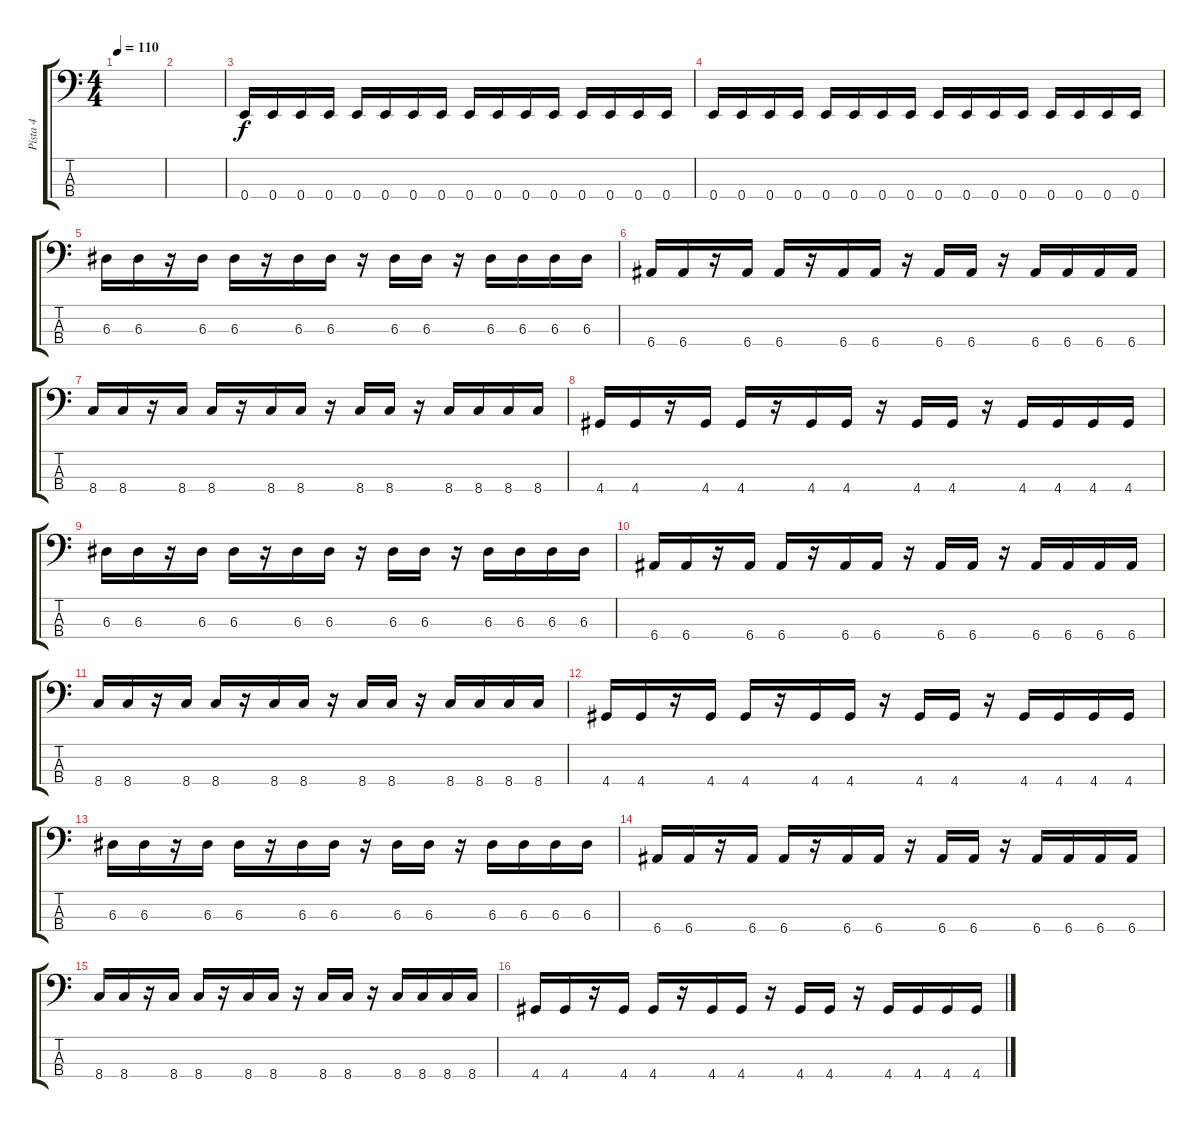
\track ("Pista 4" "Pista 4") {instrument electricbassfinger}
\staff {score tabs}
\tuning (G2 D2 A1 E1) {hide}
\ts (4 4)
\tempo 110
\clef f4
\ks c
|
|
0.4.16 0.4.16 0.4.16 0.4.16 0.4.16 0.4.16 0.4.16 0.4.16 0.4.16 0.4.16 0.4.16 0.4.16 0.4.16 0.4.16 0.4.16 0.4.16 |
0.4.16 0.4.16 0.4.16 0.4.16 0.4.16 0.4.16 0.4.16 0.4.16 0.4.16 0.4.16 0.4.16 0.4.16 0.4.16 0.4.16 0.4.16 0.4.16 |
6.3.16 6.3.16 r.16 6.3.16 6.3.16 r.16 6.3.16 6.3.16 r.16 6.3.16 6.3.16 r.16 6.3.16 6.3.16 6.3.16 6.3.16 |
6.4.16 6.4.16 r.16 6.4.16 6.4.16 r.16 6.4.16 6.4.16 r.16 6.4.16 6.4.16 r.16 6.4.16 6.4.16 6.4.16 6.4.16 |
8.4.16 8.4.16 r.16 8.4.16 8.4.16 r.16 8.4.16 8.4.16 r.16 8.4.16 8.4.16 r.16 8.4.16 8.4.16 8.4.16 8.4.16 |
4.4.16 4.4.16 r.16 4.4.16 4.4.16 r.16 4.4.16 4.4.16 r.16 4.4.16 4.4.16 r.16 4.4.16 4.4.16 4.4.16 4.4.16 |
6.3.16 6.3.16 r.16 6.3.16 6.3.16 r.16 6.3.16 6.3.16 r.16 6.3.16 6.3.16 r.16 6.3.16 6.3.16 6.3.16 6.3.16 |
6.4.16 6.4.16 r.16 6.4.16 6.4.16 r.16 6.4.16 6.4.16 r.16 6.4.16 6.4.16 r.16 6.4.16 6.4.16 6.4.16 6.4.16 |
8.4.16 8.4.16 r.16 8.4.16 8.4.16 r.16 8.4.16 8.4.16 r.16 8.4.16 8.4.16 r.16 8.4.16 8.4.16 8.4.16 8.4.16 |
4.4.16 4.4.16 r.16 4.4.16 4.4.16 r.16 4.4.16 4.4.16 r.16 4.4.16 4.4.16 r.16 4.4.16 4.4.16 4.4.16 4.4.16 |
6.3.16 6.3.16 r.16 6.3.16 6.3.16 r.16 6.3.16 6.3.16 r.16 6.3.16 6.3.16 r.16 6.3.16 6.3.16 6.3.16 6.3.16 |
6.4.16 6.4.16 r.16 6.4.16 6.4.16 r.16 6.4.16 6.4.16 r.16 6.4.16 6.4.16 r.16 6.4.16 6.4.16 6.4.16 6.4.16 |
8.4.16 8.4.16 r.16 8.4.16 8.4.16 r.16 8.4.16 8.4.16 r.16 8.4.16 8.4.16 r.16 8.4.16 8.4.16 8.4.16 8.4.16 |
4.4.16 4.4.16 r.16 4.4.16 4.4.16 r.16 4.4.16 4.4.16 r.16 4.4.16 4.4.16 r.16 4.4.16 4.4.16 4.4.16 4.4.16
